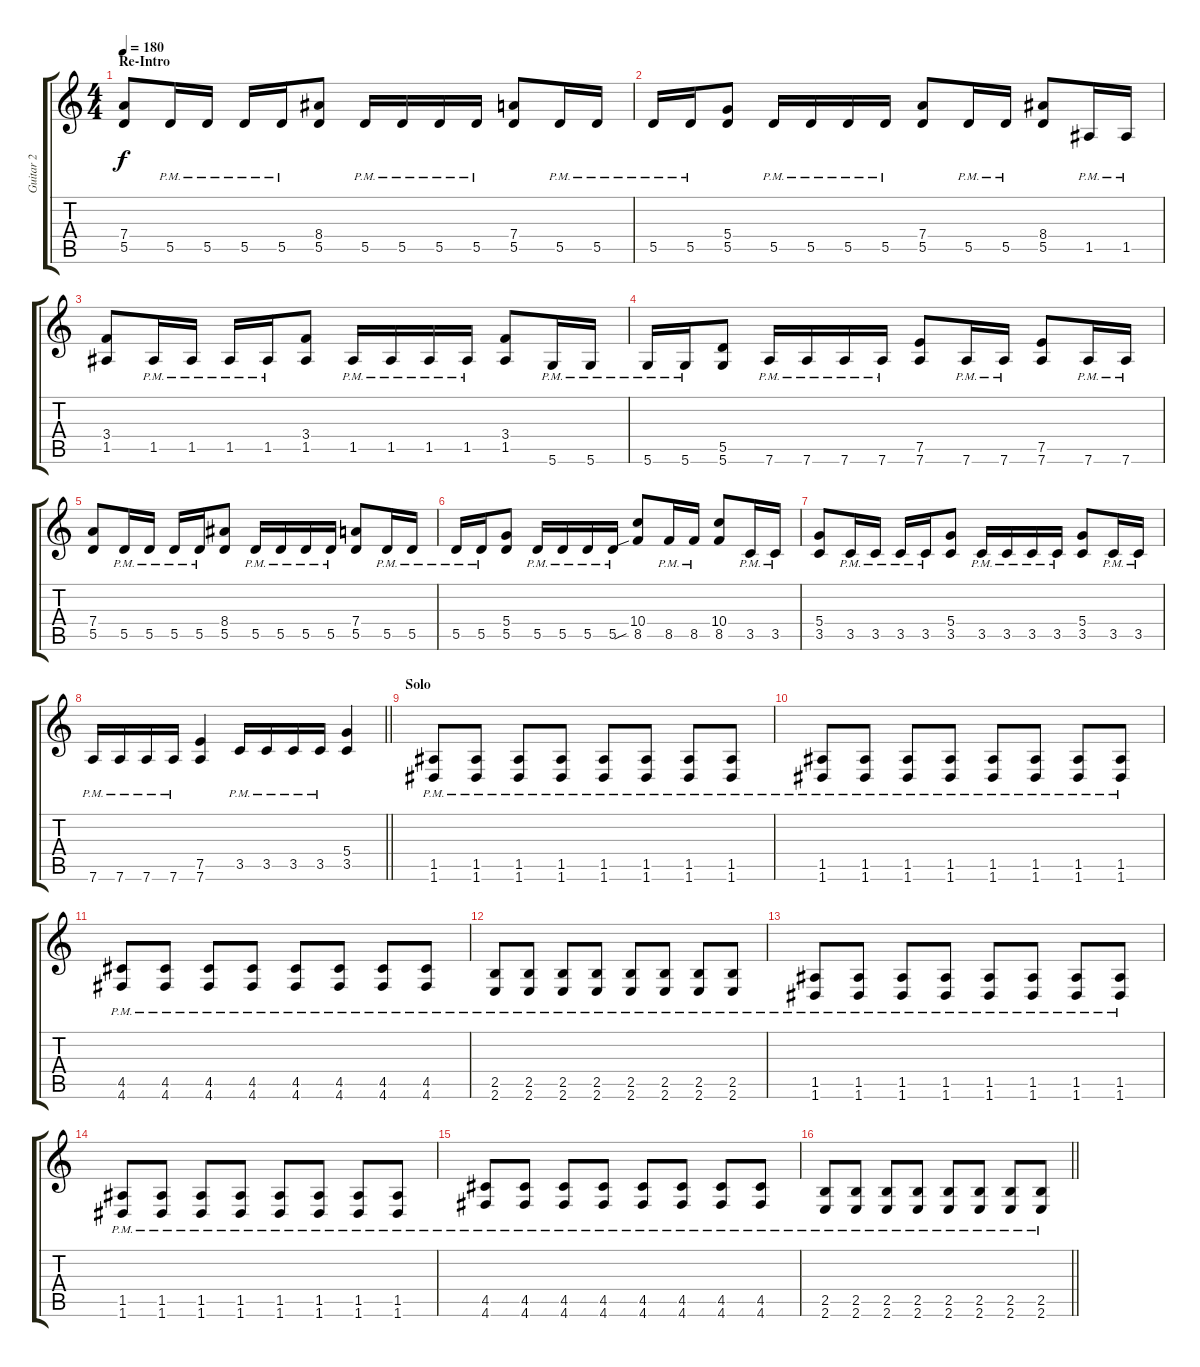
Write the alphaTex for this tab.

\track ("Guitar 2" "Guitar 2") {instrument overdrivenguitar}
\staff {score tabs}
\tuning (E4 B3 G3 D3 A2 D2) {hide}
\ts (4 4)
\section ("" "Re-Intro")
\tempo 180
\clef g2
\ks c
(7.4 5.5).8{dy f} 5.5{pm}.16 5.5{pm}.16 5.5{pm}.16 5.5{pm}.16 (8.4 5.5).8 5.5{pm}.16 5.5{pm}.16 5.5{pm}.16 5.5{pm}.16 (7.4 5.5).8 5.5{pm}.16 5.5{pm}.16 |
5.5{pm}.16 5.5{pm}.16 (5.4 5.5).8 5.5{pm}.16 5.5{pm}.16 5.5{pm}.16 5.5{pm}.16 (7.4 5.5).8 5.5{pm}.16 5.5{pm}.16 (8.4 5.5).8 1.5{pm}.16 1.5{pm}.16 |
(3.4 1.5).8 1.5{pm}.16 1.5{pm}.16 1.5{pm}.16 1.5{pm}.16 (3.4 1.5).8 1.5{pm}.16 1.5{pm}.16 1.5{pm}.16 1.5{pm}.16 (3.4 1.5).8 5.6{pm}.16 5.6{pm}.16 |
5.6{pm}.16 5.6{pm}.16 (5.5 5.6).8 7.6{pm}.16 7.6{pm}.16 7.6{pm}.16 7.6{pm}.16 (7.5 7.6).8 7.6{pm}.16 7.6{pm}.16 (7.5 7.6).8 7.6{pm}.16 7.6{pm}.16 |
(7.4 5.5).8 5.5{pm}.16 5.5{pm}.16 5.5{pm}.16 5.5{pm}.16 (8.4 5.5).8 5.5{pm}.16 5.5{pm}.16 5.5{pm}.16 5.5{pm}.16 (7.4 5.5).8 5.5{pm}.16 5.5{pm}.16 |
5.5{pm}.16 5.5{pm}.16 (5.4 5.5).8 5.5{pm}.16 5.5{pm}.16 5.5{pm}.16 5.5{pm}.16 (10.4 8.5{sib}).8 8.5{pm}.16 8.5{pm}.16 (10.4 8.5).8 3.5{pm}.16 3.5{pm}.16 |
(5.4 3.5).8 3.5{pm}.16 3.5{pm}.16 3.5{pm}.16 3.5{pm}.16 (5.4 3.5).8 3.5{pm}.16 3.5{pm}.16 3.5{pm}.16 3.5{pm}.16 (5.4 3.5).8 3.5{pm}.16 3.5{pm}.16 |
\barLineRight lightlight
7.6{pm}.16 7.6{pm}.16 7.6{pm}.16 7.6{pm}.16 (7.5 7.6).4 3.5{pm}.16 3.5{pm}.16 3.5{pm}.16 3.5{pm}.16 (5.4 3.5).4 |
\section ("" "Solo")
(1.5{pm} 1.6{pm}).8 (1.5{pm} 1.6{pm}).8 (1.5{pm} 1.6{pm}).8 (1.5{pm} 1.6{pm}).8 (1.5{pm} 1.6{pm}).8 (1.5{pm} 1.6{pm}).8 (1.5{pm} 1.6{pm}).8 (1.5{pm} 1.6{pm}).8 |
(1.5{pm} 1.6{pm}).8 (1.5{pm} 1.6{pm}).8 (1.5{pm} 1.6{pm}).8 (1.5{pm} 1.6{pm}).8 (1.5{pm} 1.6{pm}).8 (1.5{pm} 1.6{pm}).8 (1.5{pm} 1.6{pm}).8 (1.5{pm} 1.6{pm}).8 |
(4.5{pm} 4.6{pm}).8 (4.5{pm} 4.6{pm}).8 (4.5{pm} 4.6{pm}).8 (4.5{pm} 4.6{pm}).8 (4.5{pm} 4.6{pm}).8 (4.5{pm} 4.6{pm}).8 (4.5{pm} 4.6{pm}).8 (4.5{pm} 4.6{pm}).8 |
(2.5{pm} 2.6{pm}).8 (2.5{pm} 2.6{pm}).8 (2.5{pm} 2.6{pm}).8 (2.5{pm} 2.6{pm}).8 (2.5{pm} 2.6{pm}).8 (2.5{pm} 2.6{pm}).8 (2.5{pm} 2.6{pm}).8 (2.5{pm} 2.6{pm}).8 |
(1.5{pm} 1.6{pm}).8 (1.5{pm} 1.6{pm}).8 (1.5{pm} 1.6{pm}).8 (1.5{pm} 1.6{pm}).8 (1.5{pm} 1.6{pm}).8 (1.5{pm} 1.6{pm}).8 (1.5{pm} 1.6{pm}).8 (1.5{pm} 1.6{pm}).8 |
(1.5{pm} 1.6{pm}).8 (1.5{pm} 1.6{pm}).8 (1.5{pm} 1.6{pm}).8 (1.5{pm} 1.6{pm}).8 (1.5{pm} 1.6{pm}).8 (1.5{pm} 1.6{pm}).8 (1.5{pm} 1.6{pm}).8 (1.5{pm} 1.6{pm}).8 |
(4.5{pm} 4.6{pm}).8 (4.5{pm} 4.6{pm}).8 (4.5{pm} 4.6{pm}).8 (4.5{pm} 4.6{pm}).8 (4.5{pm} 4.6{pm}).8 (4.5{pm} 4.6{pm}).8 (4.5{pm} 4.6{pm}).8 (4.5{pm} 4.6{pm}).8 |
\barLineRight lightlight
(2.5{pm} 2.6{pm}).8 (2.5{pm} 2.6{pm}).8 (2.5{pm} 2.6{pm}).8 (2.5{pm} 2.6{pm}).8 (2.5{pm} 2.6{pm}).8 (2.5{pm} 2.6{pm}).8 (2.5{pm} 2.6{pm}).8 (2.5{pm} 2.6{pm}).8
